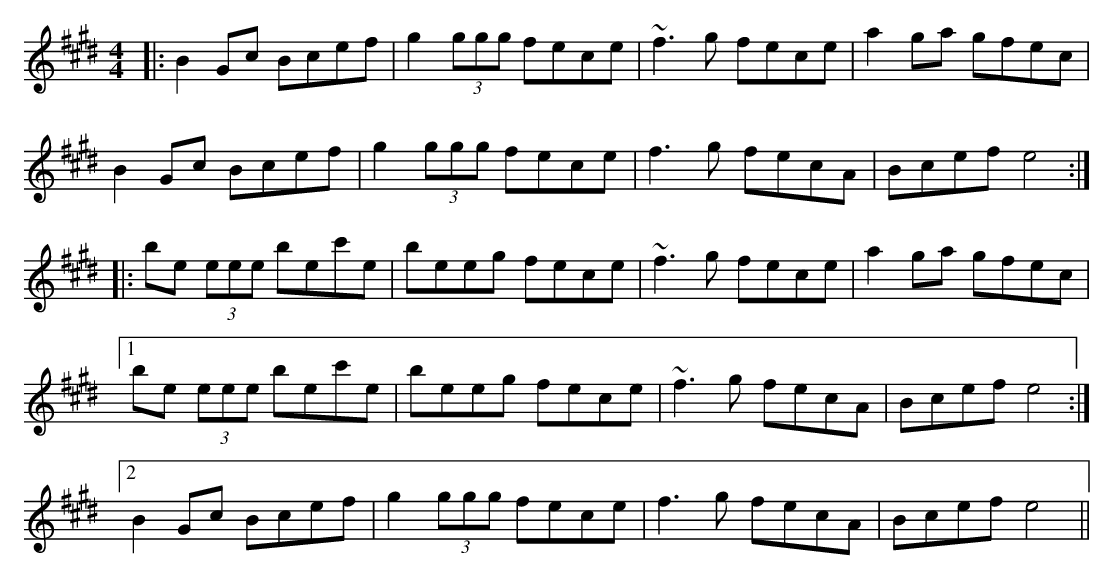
X:1
M:4/4
K:E
|:B2 Gc Bcef|g2 (3ggg fece|~f3 g fece|a2 ga gfec|
B2 Gc Bcef|g2 (3ggg fece|f3 g fecA|Bcef e4:|
|:be (3eee bec'e|beeg fece|~f3 g fece|a2 ga gfec|
[1 be (3eee bec'e|beeg fece|~f3 g fecA|Bcef e4:|
[2 B2 Gc Bcef|g2 (3ggg fece|f3 g fecA|Bcef e4||
